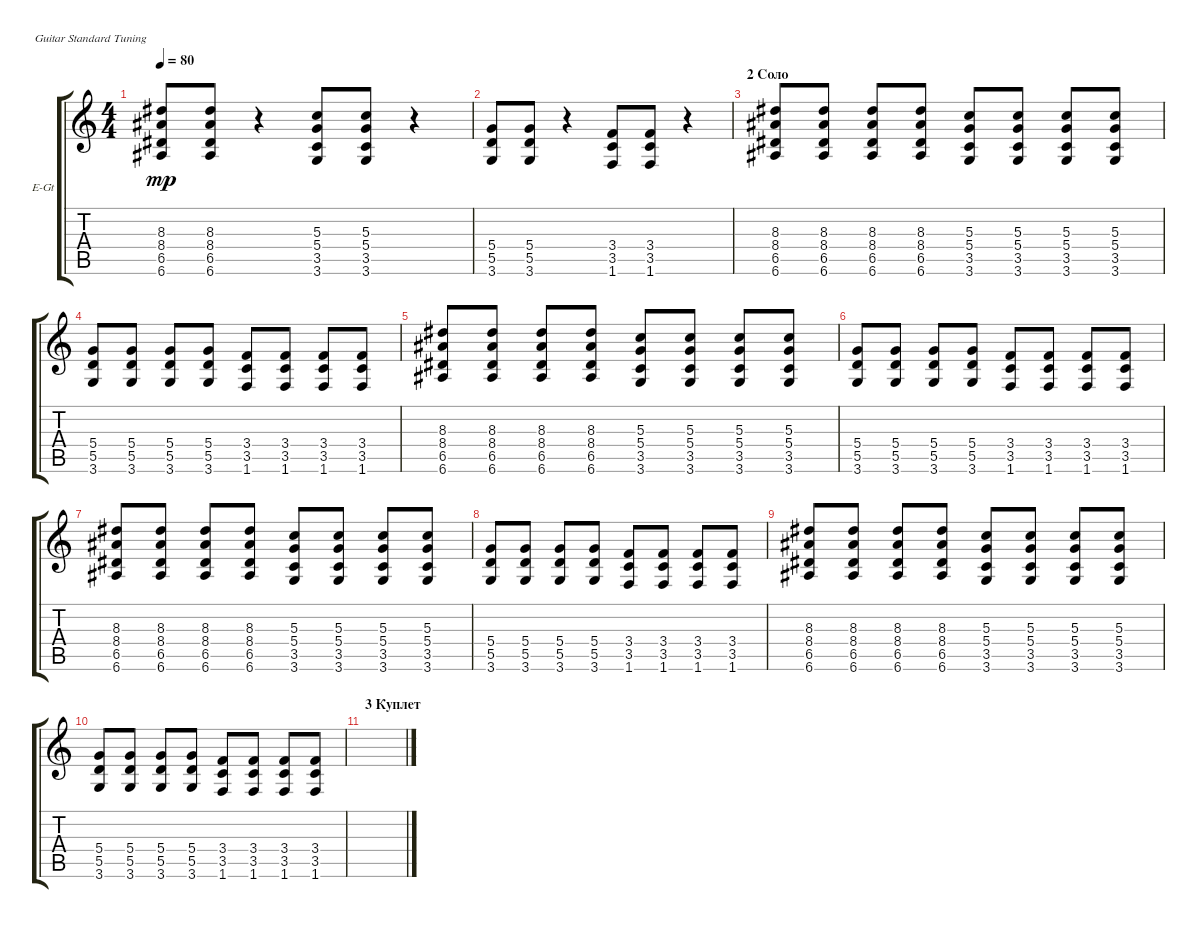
\defaultSystemsLayout 4
\bracketExtendMode groupsimilarinstruments
\firstSystemTrackNameOrientation horizontal
\otherSystemsTrackNameOrientation horizontal
\track ("Distortion" "E-Gt") {instrument distortionguitar}
\staff {score tabs}
\tuning (E4 B3 G3 D3 A2 E2)
\ts (4 4)
\tempo 80
\clef g2
\ks c
(6.5 8.4 8.3 6.6).8{dy mp} (6.5 8.4 8.3 6.6).8 r.4 (3.5 5.4 5.3 3.6).8 (3.5 5.4 5.3 3.6).8 r.4 |
(5.5 5.4 3.6).8 (5.5 5.4 3.6).8 r.4 (3.5 3.4 1.6).8 (3.5 3.4 1.6).8 r.4 |
\section ("" "2 Соло")
(6.5 8.4 8.3 6.6).8 (6.5 8.4 8.3 6.6).8 (6.5 8.4 8.3 6.6).8 (6.5 8.4 8.3 6.6).8 (3.5 5.4 5.3 3.6).8 (3.5 5.4 5.3 3.6).8 (3.5 5.4 5.3 3.6).8 (3.5 5.4 5.3 3.6).8 |
(5.5 5.4 3.6).8 (5.5 5.4 3.6).8 (5.5 5.4 3.6).8 (5.5 5.4 3.6).8 (3.5 3.4 1.6).8 (3.5 3.4 1.6).8 (3.5 3.4 1.6).8 (3.5 3.4 1.6).8 |
(6.5 8.4 8.3 6.6).8 (6.5 8.4 8.3 6.6).8 (6.5 8.4 8.3 6.6).8 (6.5 8.4 8.3 6.6).8 (3.5 5.4 5.3 3.6).8 (3.5 5.4 5.3 3.6).8 (3.5 5.4 5.3 3.6).8 (3.5 5.4 5.3 3.6).8 |
(5.5 5.4 3.6).8 (5.5 5.4 3.6).8 (5.5 5.4 3.6).8 (5.5 5.4 3.6).8 (3.5 3.4 1.6).8 (3.5 3.4 1.6).8 (3.5 3.4 1.6).8 (3.5 3.4 1.6).8 |
(6.5 8.4 8.3 6.6).8 (6.5 8.4 8.3 6.6).8 (6.5 8.4 8.3 6.6).8 (6.5 8.4 8.3 6.6).8 (3.5 5.4 5.3 3.6).8 (3.5 5.4 5.3 3.6).8 (3.5 5.4 5.3 3.6).8 (3.5 5.4 5.3 3.6).8 |
(5.5 5.4 3.6).8 (5.5 5.4 3.6).8 (5.5 5.4 3.6).8 (5.5 5.4 3.6).8 (3.5 3.4 1.6).8 (3.5 3.4 1.6).8 (3.5 3.4 1.6).8 (3.5 3.4 1.6).8 |
(6.5 8.4 8.3 6.6).8 (6.5 8.4 8.3 6.6).8 (6.5 8.4 8.3 6.6).8 (6.5 8.4 8.3 6.6).8 (3.5 5.4 5.3 3.6).8 (3.5 5.4 5.3 3.6).8 (3.5 5.4 5.3 3.6).8 (3.5 5.4 5.3 3.6).8 |
(5.5 5.4 3.6).8 (5.5 5.4 3.6).8 (5.5 5.4 3.6).8 (5.5 5.4 3.6).8 (3.5 3.4 1.6).8 (3.5 3.4 1.6).8 (3.5 3.4 1.6).8 (3.5 3.4 1.6).8 |
\section ("" "3 Куплет")
